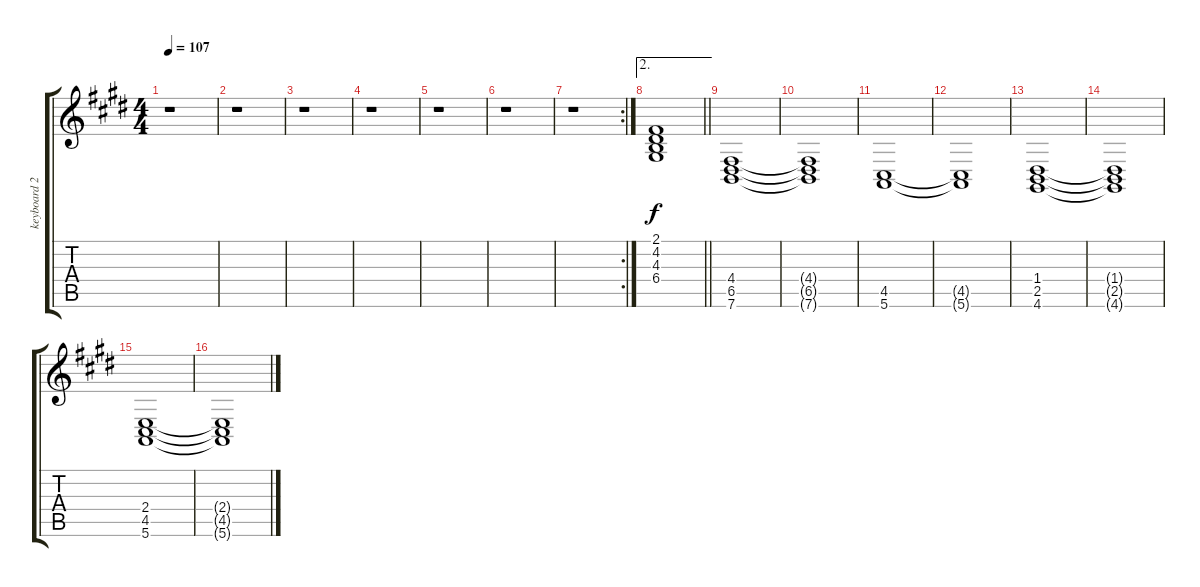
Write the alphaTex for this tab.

\track ("keyboard 2" "keyboard 2") {instrument acousticgrandpiano}
\staff {score tabs}
\tuning (E4 B3 G3 D3 A2 E2) {hide}
\ts (4 4)
\tempo 107
\clef g2
\ks e
r.1{dy f} |
r.1 |
r.1 |
r.1 |
r.1 |
r.1 |
\rc 2
r.1 |
\ae 2
\barLineRight lightlight
(2.1 4.2 4.3 6.4).1 |
(4.4 6.5 7.6).1{instrument synthstrings2} |
(4.4{t} 6.5{t} 7.6{t}).1 |
(4.5 5.6).1 |
(4.5{t} 5.6{t}).1 |
(1.4 2.5 4.6).1 |
(1.4{t} 2.5{t} 4.6{t}).1 |
(2.4 4.5 5.6).1 |
(2.4{t} 4.5{t} 5.6{t}).1
